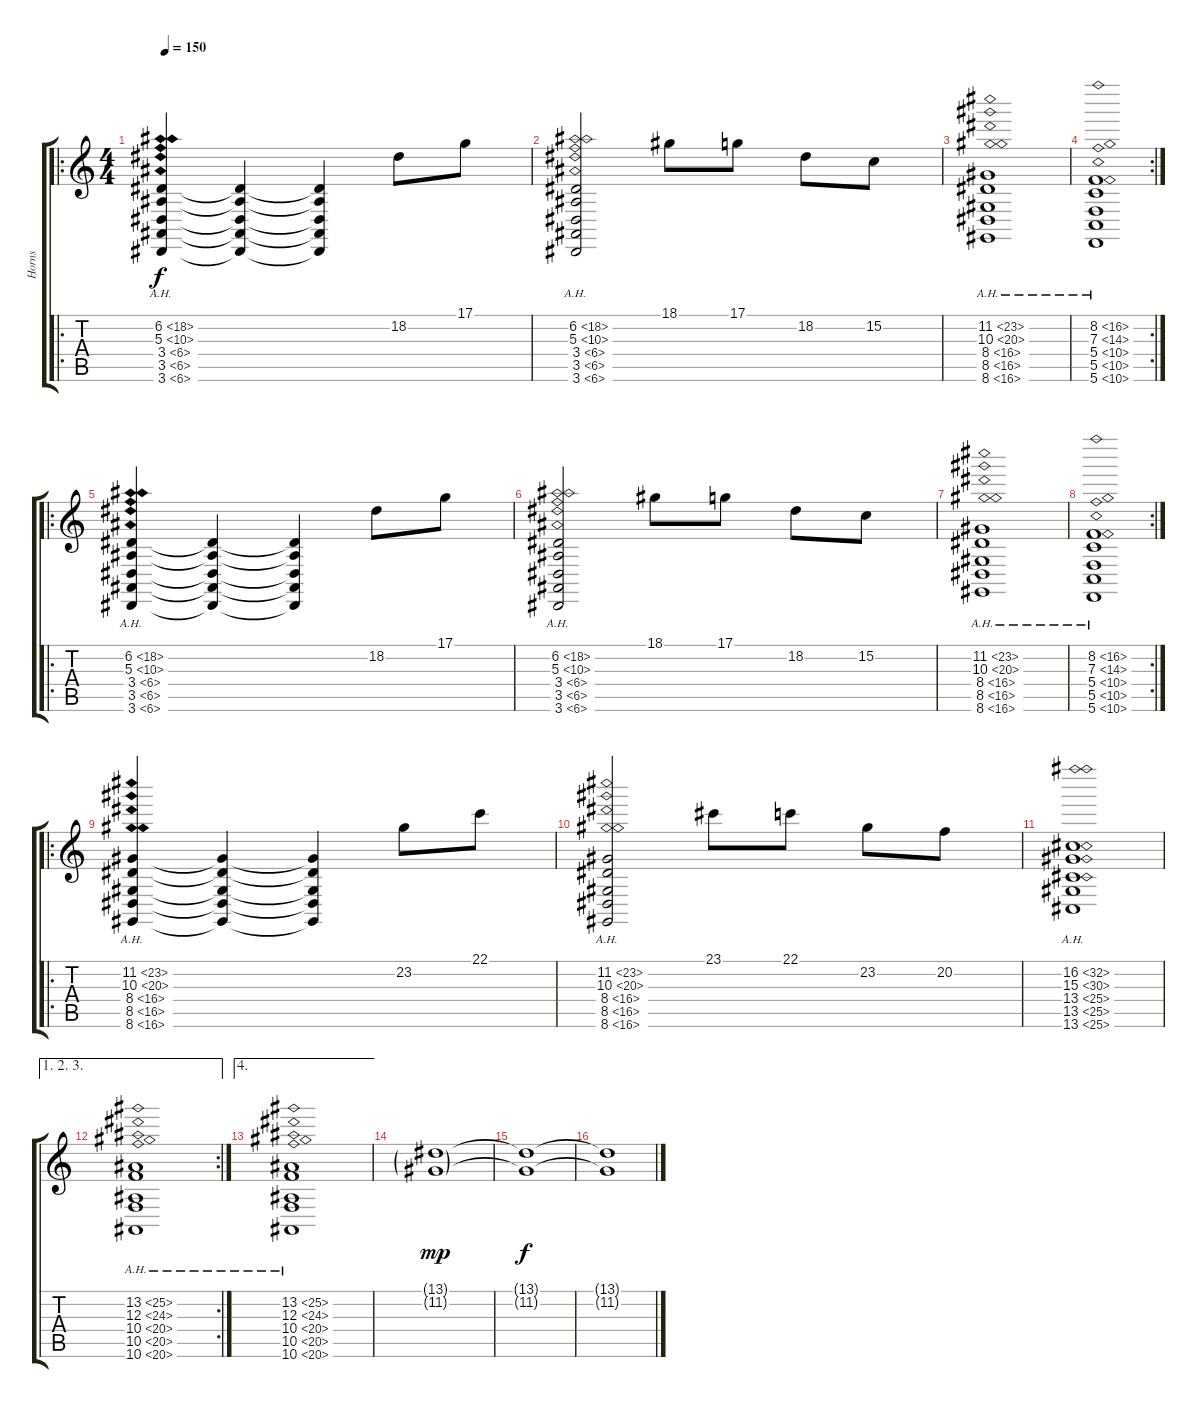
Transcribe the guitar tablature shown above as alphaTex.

\track ("Horns" "Horns") {instrument brasssection}
\staff {score tabs}
\tuning (D4 A3 F3 C3 G2 C2) {hide}
\ro
\ts (4 4)
\tempo 150
\clef g2
\ks c
(6.2{ah 12} 5.3{ah 5} 3.4{ah 3} 3.5{ah 3} 3.6{ah 3}).4{dy f} (6.2{t} 5.3{t} 3.4{t} 3.5{t} 3.6{t}).4 (6.2{t} 5.3{t} 3.4{t} 3.5{t} 3.6{t}).4 18.2.8 17.1.8 |
(6.2{ah 12} 5.3{ah 5} 3.4{ah 3} 3.5{ah 3} 3.6{ah 3}).2 18.1.8 17.1.8 18.2.8 15.2.8 |
(11.2{ah 12} 10.3{ah 10} 8.4{ah 8} 8.5{ah 8} 8.6{ah 8}).1 |
\rc 2
(8.2{ah 8} 7.3{ah 7} 5.4{ah 5} 5.5{ah 5} 5.6{ah 5}).1 |
\ro
(6.2{ah 12} 5.3{ah 5} 3.4{ah 3} 3.5{ah 3} 3.6{ah 3}).4 (6.2{t} 5.3{t} 3.4{t} 3.5{t} 3.6{t}).4 (6.2{t} 5.3{t} 3.4{t} 3.5{t} 3.6{t}).4 18.2.8 17.1.8 |
(6.2{ah 12} 5.3{ah 5} 3.4{ah 3} 3.5{ah 3} 3.6{ah 3}).2 18.1.8 17.1.8 18.2.8 15.2.8 |
(11.2{ah 12} 10.3{ah 10} 8.4{ah 8} 8.5{ah 8} 8.6{ah 8}).1 |
\rc 2
(8.2{ah 8} 7.3{ah 7} 5.4{ah 5} 5.5{ah 5} 5.6{ah 5}).1 |
\ro
(11.2{ah 12} 10.3{ah 10} 8.4{ah 8} 8.5{ah 8} 8.6{ah 8}).4 (11.2{t} 10.3{t} 8.4{t} 8.5{t} 8.6{t}).4 (11.2{t} 10.3{t} 8.4{t} 8.5{t} 8.6{t}).4 23.2.8 22.1.8 |
(11.2{ah 12} 10.3{ah 10} 8.4{ah 8} 8.5{ah 8} 8.6{ah 8}).2 23.1.8 22.1.8 23.2.8 20.2.8 |
(16.2{ah 16} 15.3{ah 15} 13.4{ah 12} 13.5{ah 12} 13.6{ah 12}).1 |
\ae (1 2 3)
\rc 2
(13.2{ah 12} 12.3{ah 12} 10.4{ah 10} 10.5{ah 10} 10.6{ah 10}).1 |
\ae 4
(13.2{ah 12} 12.3{ah 12} 10.4{ah 10} 10.5{ah 10} 10.6{ah 10}).1 |
(13.1{g} 11.2{g}).1{dy mp} |
(13.1{t} 11.2{t}).1{dy f} |
(13.1{t} 11.2{t}).1{volume 0}
